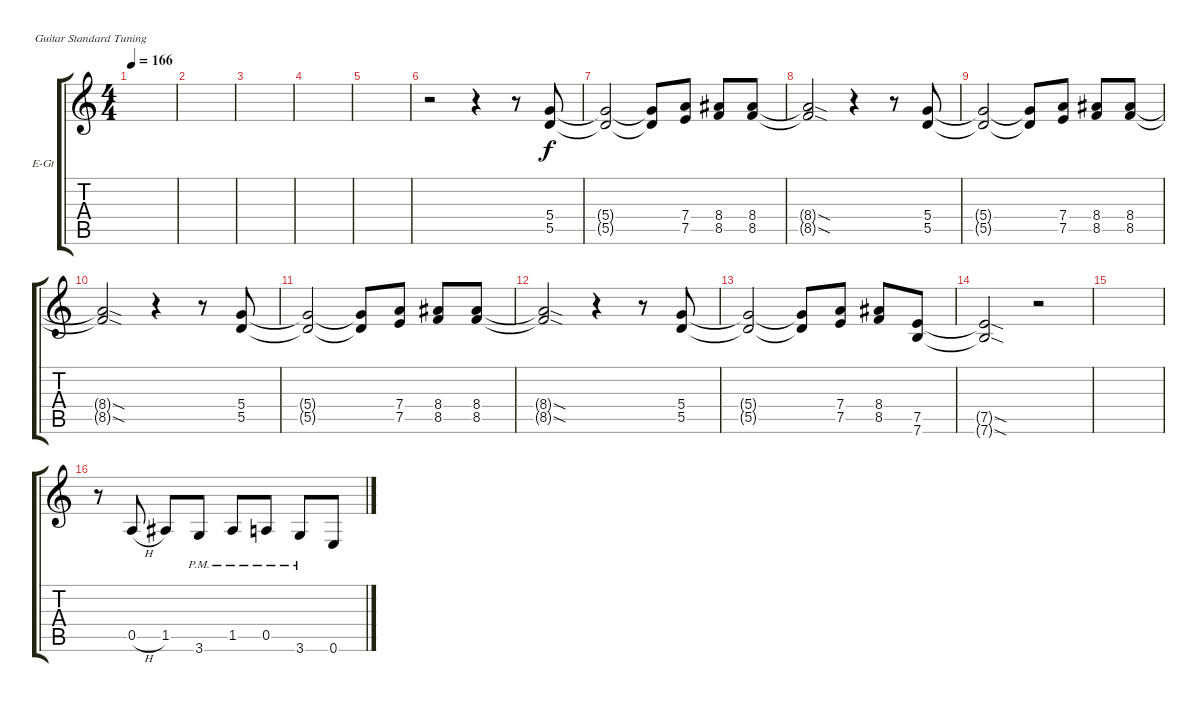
\defaultSystemsLayout 4
\bracketExtendMode groupsimilarinstruments
\firstSystemTrackNameOrientation horizontal
\otherSystemsTrackNameOrientation horizontal
\track ("Kirk Hammett (Lead Fills)" "E-Gt") {instrument distortionguitar}
\staff {score tabs}
\tuning (E4 B3 G3 D3 A2 E2)
\ts (4 4)
\tempo 166
\clef g2
\scale
0.487395
\ks c
|
\scale
0.256303 |
\scale
0.256303 |
|
|
r.2 r.4 r.8 (5.5 5.4).8 |
(5.4{t} 5.5{t}).2 (5.5{t} 5.4{t}).8 (7.5 7.4).8 (8.4 8.5).8 (8.5 8.4).8 |
(8.5{sod t} 8.4{sod t}).2 r.4 r.8 (5.5 5.4).8 |
(5.4{t} 5.5{t}).2 (5.5{t} 5.4{t}).8 (7.5 7.4).8 (8.4 8.5).8 (8.5 8.4).8 |
(8.5{sod t} 8.4{sod t}).2 r.4 r.8 (5.5 5.4).8 |
(5.4{t} 5.5{t}).2 (5.5{t} 5.4{t}).8 (7.5 7.4).8 (8.4 8.5).8 (8.5 8.4).8 |
(8.5{sod t} 8.4{sod t}).2 r.4 r.8 (5.5 5.4).8 |
(5.4{t} 5.5{t}).2 (5.5{t} 5.4{t}).8 (7.5 7.4).8 (8.4 8.5).8 (7.5 7.6).8 |
(7.5{sod t} 7.6{sod t}).2 r.2 |
|
r.8 0.5{h}.8 1.5.8 3.6{pm}.8 1.5{pm}.8 0.5{pm}.8 3.6{pm}.8 0.6.8
